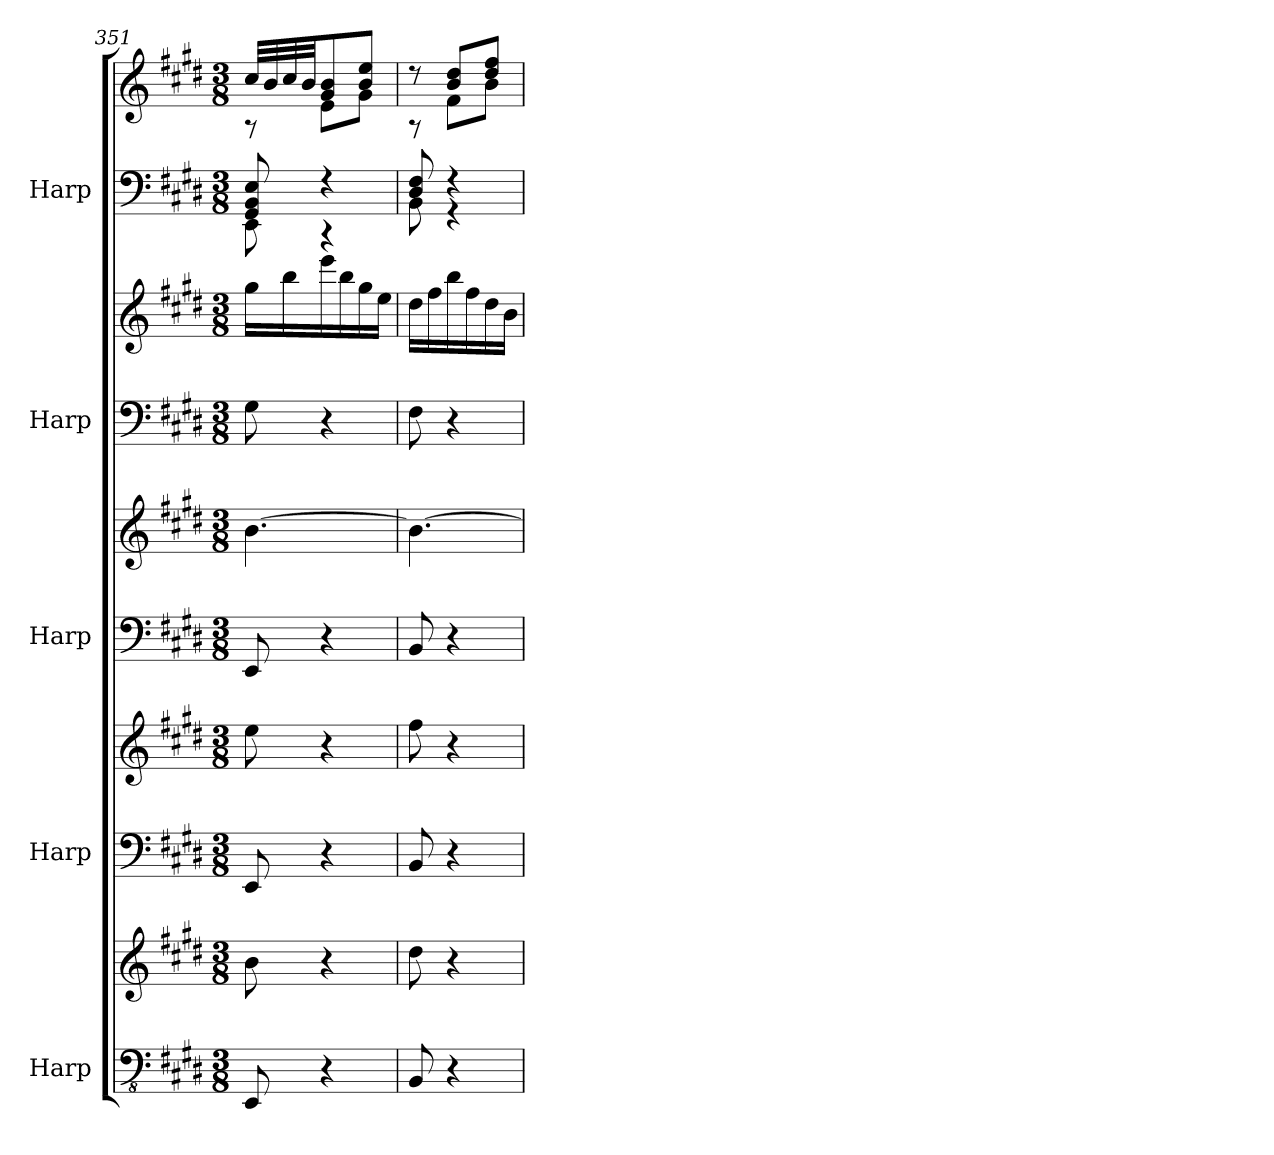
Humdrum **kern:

**kern	**kern	**kern	**kern	**kern	**kern	**kern	**kern	**kern	**kern
*part5	*part5	*part4	*part4	*part3	*part3	*part2	*part2	*part1	*part1
*staff10	*staff9	*staff8	*staff7	*staff6	*staff5	*staff4	*staff3	*staff2	*staff1
*I"Harp	*	*I"Harp	*	*I"Harp	*	*I"Harp	*	*I"Harp	*
*I'Hp	*	*I'Hp	*	*I'Hp	*	*I'Hp	*	*I'Hp	*
*clefFv4	*clefG2	*clefF4	*clefG2	*clefF4	*clefG2	*clefF4	*clefG2	*clefF4	*clefG2
*k[f#c#g#d#]	*k[f#c#g#d#]	*k[f#c#g#d#]	*k[f#c#g#d#]	*k[f#c#g#d#]	*k[f#c#g#d#]	*k[f#c#g#d#]	*k[f#c#g#d#]	*k[f#c#g#d#]	*k[f#c#g#d#]
*M3/8	*M3/8	*M3/8	*M3/8	*M3/8	*M3/8	*M3/8	*M3/8	*M3/8	*M3/8
=351	=351	=351	=351	=351	=351	=351	=351	=351	=351
*	*	*	*	*	*	*	*	*^	*^
8EEE/	8b\	8EE/	8ee\	8EE/	[4.b\	8G#\	16gg#\LL	8GG#/ 8BB/ 8E/	8EE\	32cc#/LLL	8rA
.	.	.	.	.	.	.	.	.	.	32b/	.
.	.	.	.	.	.	.	16bb\	.	.	32cc#/	.
.	.	.	.	.	.	.	.	.	.	32b/JJ	.
4r	4r	4r	4r	4r	.	4r	16eee\	4rF	4r	8g#/ 8b/	8e\L
.	.	.	.	.	.	.	16bb\	.	.	.	.
.	.	.	.	.	.	.	16gg#\	.	.	8b/ 8ee/J	8g#\J
.	.	.	.	.	.	.	16ee\JJ	.	.	.	.
!!LO:PB:g=z	!!
=352	=352	=352	=352	=352	=352	=352	=352	=352	=352	=352	=352
8BBB/	8dd#\	8BB/	8ff#\	8BB/	4.b\_	8F#\	16dd#\LL	8D#/ 8F#/	8BB\	8r	8rA
.	.	.	.	.	.	.	16ff#\	.	.	.	.
4r	4r	4r	4r	4r	.	4r	16bb\	4rF	4r	8b/ 8dd#/L	8f#\L
.	.	.	.	.	.	.	16ff#\	.	.	.	.
.	.	.	.	.	.	.	16dd#\	.	.	8dd#/ 8ff#/J	8b\J
.	.	.	.	.	.	.	16b\JJ	.	.	.	.
*	*	*	*	*	*	*	*	*v	*v	*	*
*	*	*	*	*	*	*	*	*	*v	*v
=	=	=	=	=	=	=	=	=	=
*-	*-	*-	*-	*-	*-	*-	*-	*-	*-
